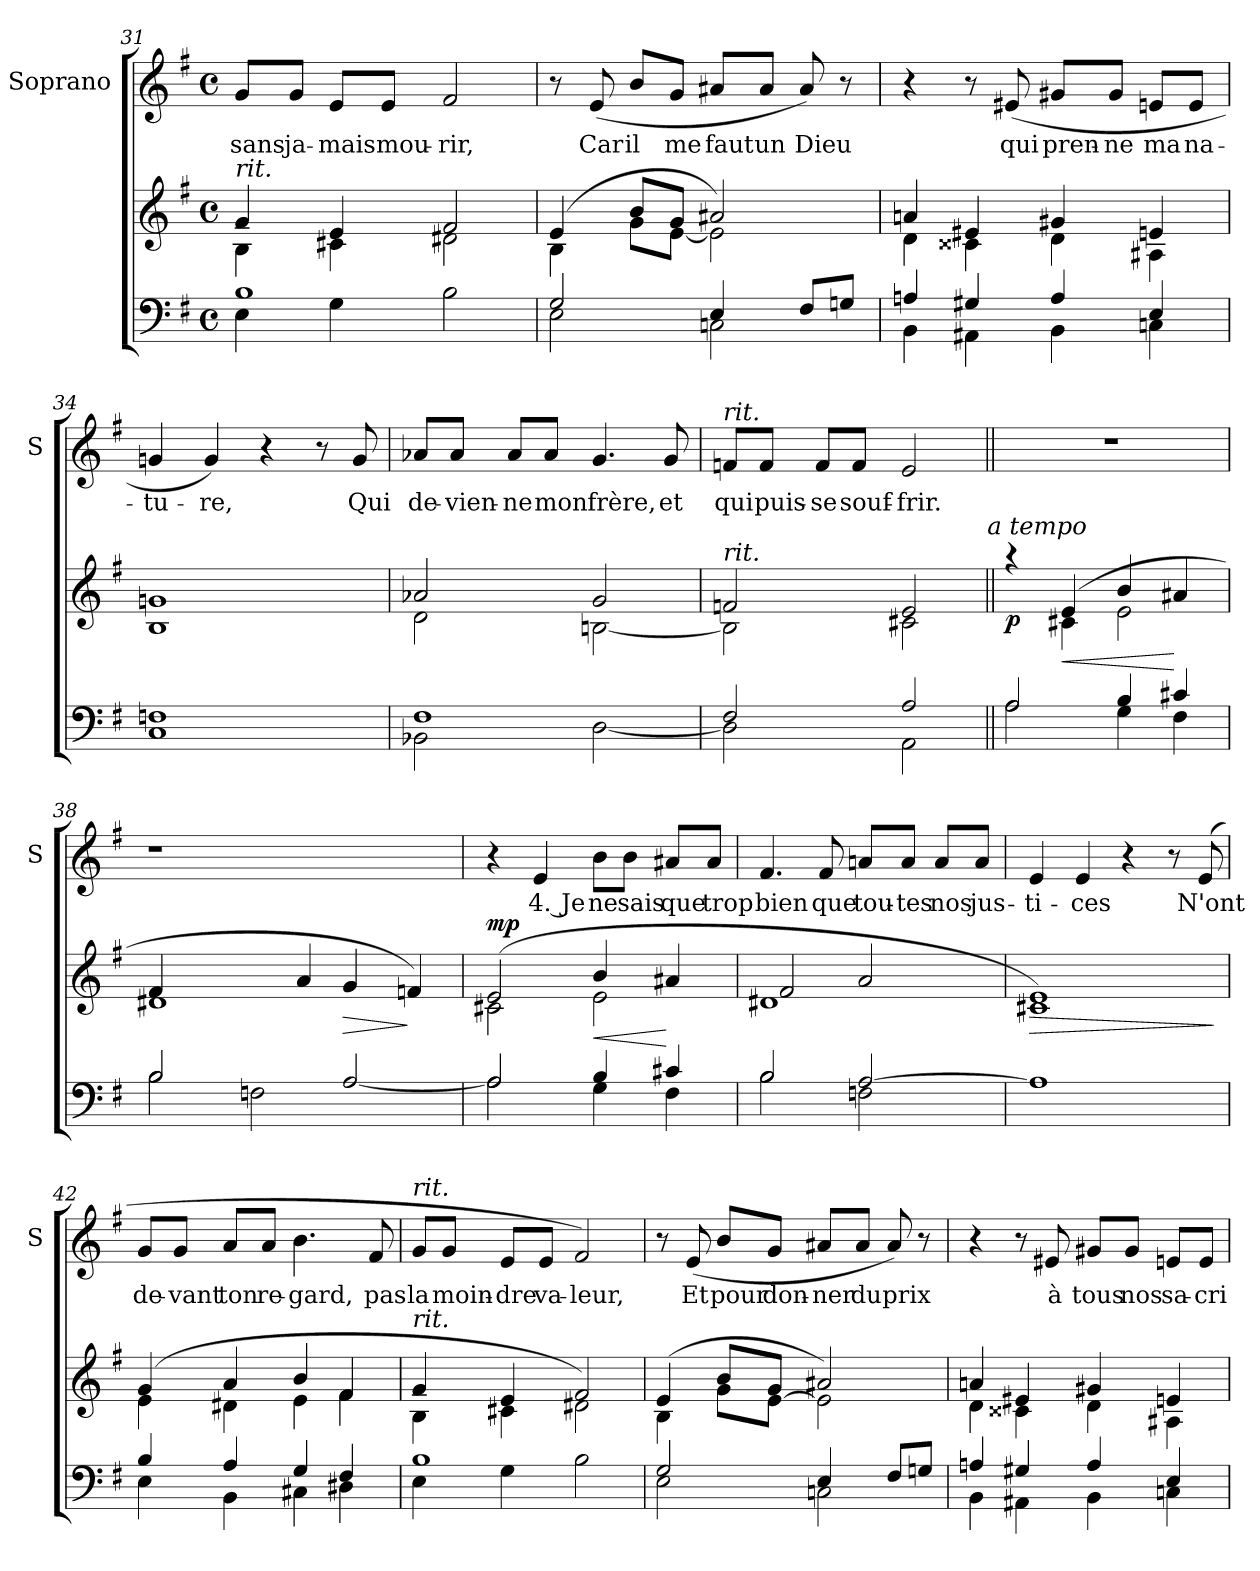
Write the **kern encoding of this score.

**kern	**kern	**dynam	**kern	**text
*part2	*part2	*part2	*part1	*part1
*staff3	*staff2	*staff2/3	*staff1	*staff1
*	*	*	*I"Soprano	*
*	*	*	*I'S	*
!!LO:PB:g=z
*clefF4	*clefG2	*	*clefG2	*
*k[f#]	*k[f#]	*	*k[f#]	*
*G:	*G:	*	*G:	*
*M4/4	*M4/4	*	*M4/4	*
*met(c)	*met(c)	*	*met(c)	*
=31	=31	=31	=31	=31
*^	*^	*	*	*
!	!	!LO:TX:a:i:t=rit.	!	!	!	!
!	!	!	!	!	!	!LO:LY:b
1B	4E\	4B~<\	4g/	.	8g/L	sans
!	!	!	!	!	!	!LO:LY:b
.	.	.	.	.	8g/J	ja-
!	!	!	!	!	!	!LO:LY:b
.	4G\	4e/	4c#X\	.	8e/L	-mais
!	!	!	!	!	!	!LO:LY:b
.	.	.	.	.	8e/J	mou-
!	!	!	!	!	!	!LO:LY:b
.	2B\	2f#/	2d#X\	.	2f#/	-rir,
=32	=32	=32	=32	=32	=32	=32
2G/	2E\	(4e/	4B\	.	8r	.
!	!	!	!	!	!	!LO:LY:b
.	.	.	.	.	(8e/	Car
!	!	!	!	!	!	!LO:LY:b
.	.	8b/L	8g\L	.	8b/L	il
!	!	!	!	!	!	!LO:LY:b
.	.	8g/J	[<8e\J	.	8g/J	me
!	!	!	!	!	!	!LO:LY:b
4E/	2Cni\	2a#X/)	2e\]	.	8a#X/L	faut
!	!	!	!	!	!	!LO:LY:b
.	.	.	.	.	8a#/J	un
!	!	!	!	!	!	!LO:LY:b
8F#/L	.	.	.	.	8a#/)	Dieu
8Gn/J	.	.	.	.	8r	.
=33	=33	=33	=33	=33	=33	=33
4Ani/	4BB\	4an/	4d\	.	4r	.
4G#X/	4AA#X\	4e#X/	4c##X\	.	8r	.
!	!	!	!	!	!	!LO:LY:b
.	.	.	.	.	(8e#X/	qui
!	!	!	!	!	!	!LO:LY:b
4A/	4BB\	4g#X/	4d\	.	8g#X/L	pren-
!	!	!	!	!	!	!LO:LY:b:rj
.	.	.	.	.	8g#/J	-ne
!	!	!	!	!	!	!LO:LY:b
4E/	4Cni\	4en/	4A#X\	.	8en/L	ma
!	!	!	!	!	!	!LO:LY:b
.	.	.	.	.	8e/J	na-
*v	*v	*	*	*	*	*
*	*v	*v	*	*	*
=34	=34	=34	=34	=34
!	!	!	!	!LO:LY:b
1C 1Fn	1B 1gni	.	4gni/	-tu-
!	!	!	!	!LO:LY:b:rj
.	.	.	4g/)	-re,
.	.	.	4r	.
.	.	.	8r	.
!	!	!	!	!LO:LY:b
.	.	.	8g/	Qui
!!LO:LB:g=z
=35	=35	=35	=35	=35
*^	*^	*	*	*
!	!	!	!	!	!	!LO:LY:b
1F#	2BB-X\	2d\	2a-X/	.	8a-X/L	de-
!	!	!	!	!	!	!LO:LY:b
.	.	.	.	.	8a-/J	-vien-
!	!	!	!	!	!	!LO:LY:b:rj
.	.	.	.	.	8a-/L	-ne
!	!	!	!	!	!	!LO:LY:b
.	.	.	.	.	8a-/J	mon
!	!	!	!	!	!	!LO:LY:b
.	[<2D\	2g/	[<2Bni\	.	4.g/	frère,
!	!	!	!	!	!	!LO:LY:b
.	.	.	.	.	8g/	et
=36	=36	=36	=36	=36	=36	=36
!	!	!	!	!	!LO:TX:a:i:t=rit.	!
!	!	!LO:TX:a:i:t=rit.	!	!	!	!
!	!	!	!	!	!	!LO:LY:b
2F#/	2D\]	2fn/	2B\]	.	8fn/L	qui
!	!	!	!	!	!	!LO:LY:b
.	.	.	.	.	8f/J	puis-
!	!	!	!	!	!	!LO:LY:b:rj
.	.	.	.	.	8f/L	-se
!	!	!	!	!	!	!LO:LY:b
.	.	.	.	.	8f/J	souf-
!	!	!	!	!	!	!LO:LY:b:rj
2A/	2AA\	2e/	2c#X\	.	2e/	-frir.
!	!	!	!LO:TX:a:i:t=a tempo	!	!	!
=37||	=37||	=37||	=37||	=37||	=37||	=37||
!	!	!	!	!LO:DY:b	!	!
2A/	2A\	4raa	4ryy	p	1r	.
!	!	!	!	!LO:HP:b	!	!
.	.	4c#X\	(4e/	<	.	.
4B/	4G\	4b/	2e\	.	.	.
4c#X/	4F#\	4a#X/	.	[	.	.
=38	=38	=38	=38	=38	=38	=38
*	*	*	*^	*	*	*
!	!	!	!	!	!	!LO:N:vis=1	!
2B/	2B\	32ryy	1d#X	4f#/	.	1r	.
.	.	1ryy	.	.	.	.	.
.	.	.	.	2ryy	.	.	.
2Fn\	2ryy	.	.	.	.	.	.
.	.	.	.	4a/	.	.	.
!	!	!	!	!	!LO:HP:b	!	!
2ryy	[>2A/	.	4g/	8..ryy	>	2ryy	.
.	.	4...ryy	.	.	.	.	.
.	.	.	.	4ryy	.	.	.
.	.	.	4fn/)	.	]	.	.
.	.	.	.	32ryy	.	.	.
=39	=39	=39	=39	=39	=39	=39	=39
!	!	!	!	!	!LO:DY:a	!	!
*	*	*	*v	*v	*	*	*
2A\	2A/]	(2e/	2c#X\	mp	4r	.
!	!	!	!	!	!	!LO:LY:b:rj
.	.	.	.	.	4e/	4. Je
!	!	!	!	!LO:HP:b	!	!LO:LY:b
4G\	4B/	4b/	2e\	<	8b\L	ne
!	!	!	!	!	!	!LO:LY:b
.	.	.	.	.	8b\J	sais
!	!	!	!	!	!	!LO:LY:b
4F#\	4c#X/	4a#X/	.	[	8a#X/L	que
!	!	!	!	!	!	!LO:LY:b
.	.	.	.	.	8a#/J	trop
!!LO:LB:g=z
=40	=40	=40	=40	=40	=40	=40
*	*^	*	*	*	*	*
!	!	!	!	!	!	!	!LO:LY:b
2B\	2B/	2ryy	1d#X	2f#/	.	4.f#/	bien
!	!	!	!	!	!	!	!LO:LY:b
.	.	.	.	.	.	8f#/	que
!	!	!	!	!	!	!	!LO:LY:b
[>2A/	4ryy	2Fn\	.	2a/	.	8ani/L	tou-
!	!	!	!	!	!	!	!LO:LY:b:rj
.	.	.	.	.	.	8a/J	-tes
!	!	!	!	!	!	!	!LO:LY:b
.	4ryy	.	.	.	.	8a/L	nos
!	!	!	!	!	!	!	!LO:LY:b
.	.	.	.	.	.	8a/J	jus-
*v	*v	*v	*	*	*	*	*
*	*v	*v	*	*	*
=41	=41	=41	=41	=41
!	!	!LO:HP:b	!	!LO:LY:b
1A]	1c#X 1e)	>	4e/	-ti-
!	!	!	!	!LO:LY:b
.	.	.	4e/	-ces
.	.	.	4r	.
.	.	.	8r	.
!	!	!	!	!LO:LY:b
.	.	.	(8e/	N'ont
.	.	]	.	.
=42	=42	=42	=42	=42
*^	*^	*	*	*
!	!	!	!	!	!	!LO:LY:b
4B/	4E\	(4g/	4e\	.	8g/L	de-
!	!	!	!	!	!	!LO:LY:b
.	.	.	.	.	8g/J	-vant
!	!	!	!	!	!	!LO:LY:b
4A/	4BB\	4a/	4d#X\	.	8a/L	ton
!	!	!	!	!	!	!LO:LY:b
.	.	.	.	.	8a/J	re-
!	!	!	!	!	!	!LO:LY:b
4G/	4C#X\	4b/	4e\	.	4.b\	-gard,
4F#/	4D#X\	4f#/	4f#\	.	.	.
!	!	!	!	!	!	!LO:LY:b
.	.	.	.	.	8f#/	pas
=43	=43	=43	=43	=43	=43	=43
!	!	!	!	!	!LO:TX:a:i:t=rit.	!
!	!	!LO:TX:a:i:t=rit.	!	!	!	!
!	!	!	!	!	!	!LO:LY:b
1B	4E\	4B~<\	4g/	.	8g/L	la
!	!	!	!	!	!	!LO:LY:b
.	.	.	.	.	8g/J	moin-
!	!	!	!	!	!	!LO:LY:b:rj
.	4G\	4e/	4c#X\	.	8e/L	-dre
!	!	!	!	!	!	!LO:LY:b
.	.	.	.	.	8e/J	va-
!	!	!	!	!	!	!LO:LY:b:rj
.	2B\	2f#/)	2d#X\	.	2f#/)	-leur,
!!LO:LB:g=z
=44	=44	=44	=44	=44	=44	=44
2G/	2E\	(4e/	4B\	.	8r	.
!	!	!	!	!	!	!LO:LY:b
.	.	.	.	.	(8e/	Et
!	!	!	!	!	!	!LO:LY:b
.	.	8g\L	8b/L	.	8b/L	pour
!	!	!	!	!	!	!LO:LY:b
.	.	[<8e\J	8g/J	.	8g/J	don-
!	!	!	!	!	!	!LO:LY:b
4E/	2Cni\	2e\]	2a#X/)	.	8a#X/L	-ner
!	!	!	!	!	!	!LO:LY:b
.	.	.	.	.	8a#/J	du
!	!	!	!	!	!	!LO:LY:b
8F#/L	.	.	.	.	8a#/)	prix
8Gn/J	.	.	.	.	8r	.
=45	=45	=45	=45	=45	=45	=45
4Ani/	4BB\	4an/	4d\	.	4r	.
4G#X/	4AA#X\	4e#X/	4c##X\	.	8r	.
!	!	!	!	!	!	!LO:LY:b
.	.	.	.	.	8e#X/	à
!	!	!	!	!	!	!LO:LY:b
4A/	4BB\	4g#X/	4d\	.	8g#X/L	tous
!	!	!	!	!	!	!LO:LY:b
.	.	.	.	.	8g#/J	nos
!	!	!	!	!	!	!LO:LY:b
4E/	4Cni\	4en/	4A#X\	.	8en/L	sa-
!	!	!	!	!	!	!LO:LY:b
.	.	.	.	.	8e/J	-cri-
*v	*v	*	*	*	*	*
*	*v	*v	*	*	*
=	=	=	=	=
*-	*-	*-	*-	*-
